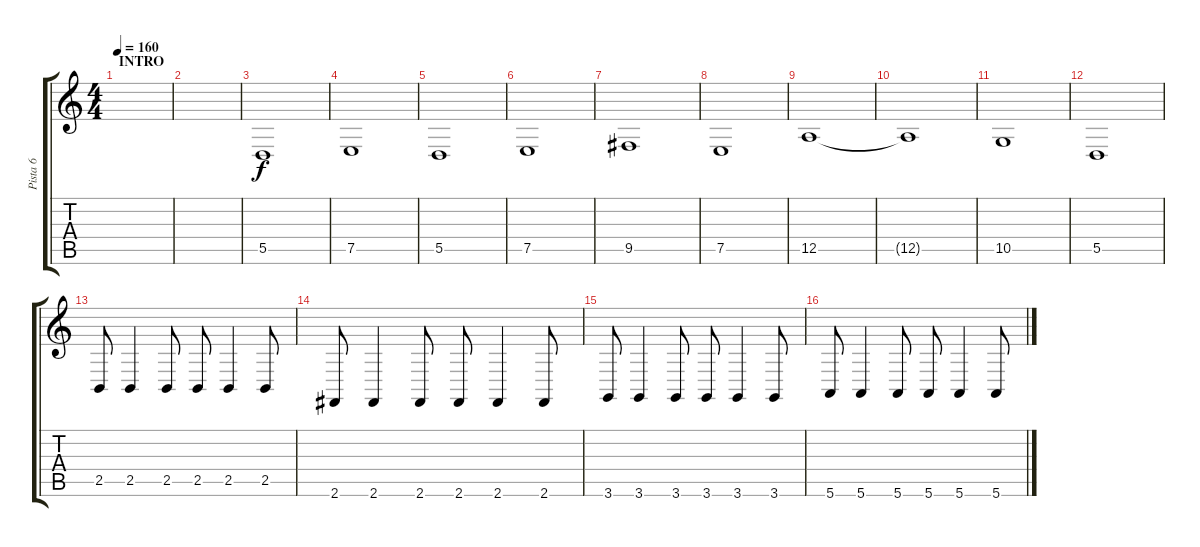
\track ("Pista 6" "Pista 6") {instrument stringensemble1}
\staff {score tabs}
\tuning (E4 B3 G3 D3 A2 E2) {hide}
\ts (4 4)
\section ("" "INTRO")
\tempo 160
\clef g2
\ks c
|
|
5.5.1 |
7.5.1 |
5.5.1 |
7.5.1 |
9.5.1 |
7.5.1 |
12.5.1 |
12.5{t}.1 |
10.5.1 |
5.5.1 |
2.5.8 2.5.4 2.5.8 2.5.8 2.5.4 2.5.8 |
2.6.8 2.6.4 2.6.8 2.6.8 2.6.4 2.6.8 |
3.6.8 3.6.4 3.6.8 3.6.8 3.6.4 3.6.8 |
5.6.8 5.6.4 5.6.8 5.6.8 5.6.4 5.6.8
